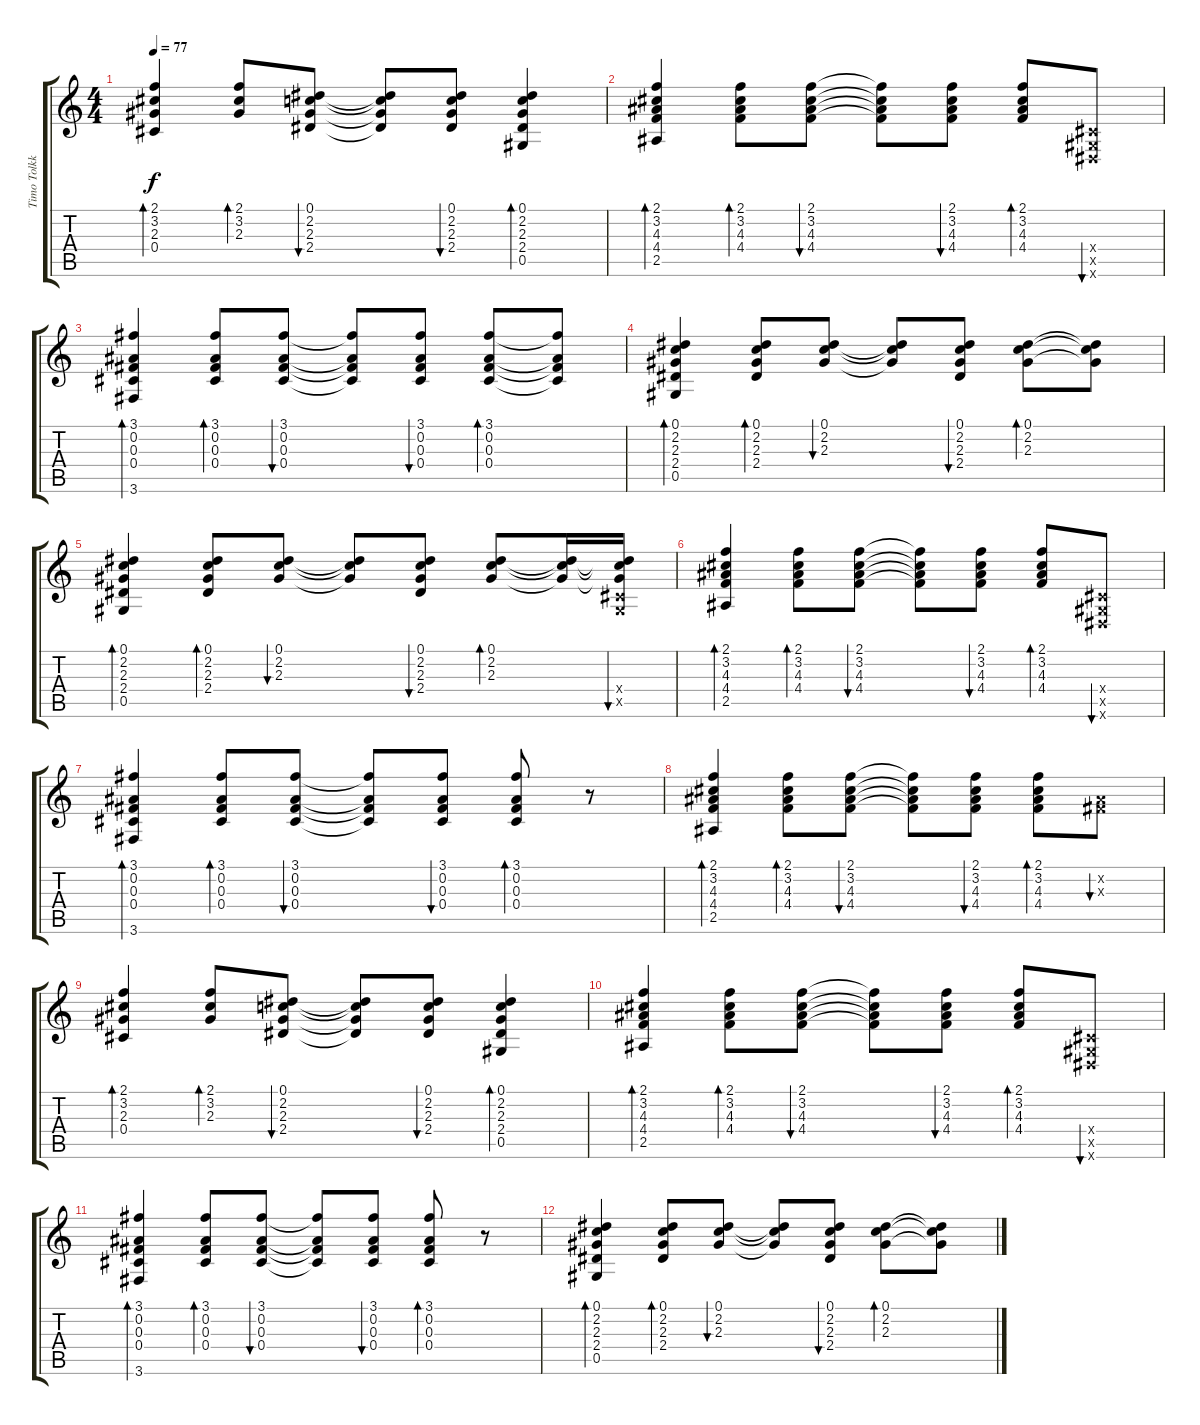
\track ("Timo Tolkki (Acoustic)" "Timo Tolkk") {instrument acousticguitarsteel}
\staff {score tabs}
\tuning (Eb4 Bb3 Gb3 Db3 Ab2 Eb2) {hide}
\ts (4 4)
\tempo 77
\clef g2
\ks c
(2.1 3.2 2.3 0.4).4{bd 60 dy f volume 10 instrument acousticguitarsteel} (2.1 3.2 2.3).8{bd 60} (0.1 2.2 2.3 2.4).8{bu 60} (0.1{t} 2.2{t} 2.3{t} 2.4{t}).8 (0.1 2.2 2.3 2.4).8{bu 60} (0.1 2.2 2.3 2.4 0.5).4{bd 60} |
(2.1 3.2 4.3 4.4 2.5).4{bd 60} (2.1 3.2 4.3 4.4).8{bd 60} (2.1 3.2 4.3 4.4).8{bu 60} (2.1{t} 3.2{t} 4.3{t} 4.4{t}).8 (2.1 3.2 4.3 4.4).8{bu 60} (2.1 3.2 4.3 4.4).8{bd 60} (0.4{x} 0.5{x} 0.6{x}).8{bu 60} |
(3.1 0.2 0.3 0.4 3.6).4{bd 60} (3.1 0.2 0.3 0.4).8{bd 60} (3.1 0.2 0.3 0.4).8{bu 60} (3.1{t} 0.2{t} 0.3{t} 0.4{t}).8 (3.1 0.2 0.3 0.4).8{bu 60} (3.1 0.2 0.3 0.4).8{bd 60} (3.1{t} 0.2{t} 0.3{t} 0.4{t}).8 |
(0.1 2.2 2.3 2.4 0.5).4{bd 60} (0.1 2.2 2.3 2.4).8{bd 60} (0.1 2.2 2.3).8{bu 60} (0.1{t} 2.2{t} 2.3{t}).8 (0.1 2.2 2.3 2.4).8{bu 60} (0.1 2.2 2.3).8{bd 60} (0.1{t} 2.2{t} 2.3{t}).8 |
(0.1 2.2 2.3 2.4 0.5).4{bd 60} (0.1 2.2 2.3 2.4).8{bd 60} (0.1 2.2 2.3).8{bu 60} (0.1{t} 2.2{t} 2.3{t}).8 (0.1 2.2 2.3 2.4).8{bu 60} (0.1 2.2 2.3).8{bd 60} (0.1{t} 2.2{t} 2.3{t}).16 (0.1{t} 2.2{t} 2.3{t} 0.4{x} 0.5{x}).16{bu 60} |
(2.1 3.2 4.3 4.4 2.5).4{bd 60} (2.1 3.2 4.3 4.4).8{bd 60} (2.1 3.2 4.3 4.4).8{bu 60} (2.1{t} 3.2{t} 4.3{t} 4.4{t}).8 (2.1 3.2 4.3 4.4).8{bu 60} (2.1 3.2 4.3 4.4).8{bd 60} (0.4{x} 0.5{x} 0.6{x}).8{bu 60} |
(3.1 0.2 0.3 0.4 3.6).4{bd 60} (3.1 0.2 0.3 0.4).8{bd 60} (3.1 0.2 0.3 0.4).8{bu 60} (3.1{t} 0.2{t} 0.3{t} 0.4{t}).8 (3.1 0.2 0.3 0.4).8{bu 60} (3.1 0.2 0.3 0.4).8{bd 60} r.8 |
(2.1 3.2 4.3 4.4 2.5).4{bd 60} (2.1 3.2 4.3 4.4).8{bd 60} (2.1 3.2 4.3 4.4).8{bu 60} (2.1{t} 3.2{t} 4.3{t} 4.4{t}).8 (2.1 3.2 4.3 4.4).8{bu 60} (2.1 3.2 4.3 4.4).8{bd 60} (0.2{x} 0.3{x}).8{bu 60} |
(2.1 3.2 2.3 0.4).4{bd 60} (2.1 3.2 2.3).8{bd 60} (0.1 2.2 2.3 2.4).8{bu 60} (0.1{t} 2.2{t} 2.3{t} 2.4{t}).8 (0.1 2.2 2.3 2.4).8{bu 60} (0.1 2.2 2.3 2.4 0.5).4{bd 60} |
(2.1 3.2 4.3 4.4 2.5).4{bd 60 volume 0} (2.1 3.2 4.3 4.4).8{bd 60} (2.1 3.2 4.3 4.4).8{bu 60} (2.1{t} 3.2{t} 4.3{t} 4.4{t}).8 (2.1 3.2 4.3 4.4).8{bu 60} (2.1 3.2 4.3 4.4).8{bd 60} (0.4{x} 0.5{x} 0.6{x}).8{bu 60} |
(3.1 0.2 0.3 0.4 3.6).4{bd 60} (3.1 0.2 0.3 0.4).8{bd 60} (3.1 0.2 0.3 0.4).8{bu 60} (3.1{t} 0.2{t} 0.3{t} 0.4{t}).8 (3.1 0.2 0.3 0.4).8{bu 60} (3.1 0.2 0.3 0.4).8{bd 60} r.8 |
(0.1 2.2 2.3 2.4 0.5).4{bd 60} (0.1 2.2 2.3 2.4).8{bd 60} (0.1 2.2 2.3).8{bu 60} (0.1{t} 2.2{t} 2.3{t}).8 (0.1 2.2 2.3 2.4).8{bu 60} (0.1 2.2 2.3).8{bd 60} (0.1{t} 2.2{t} 2.3{t}).8
